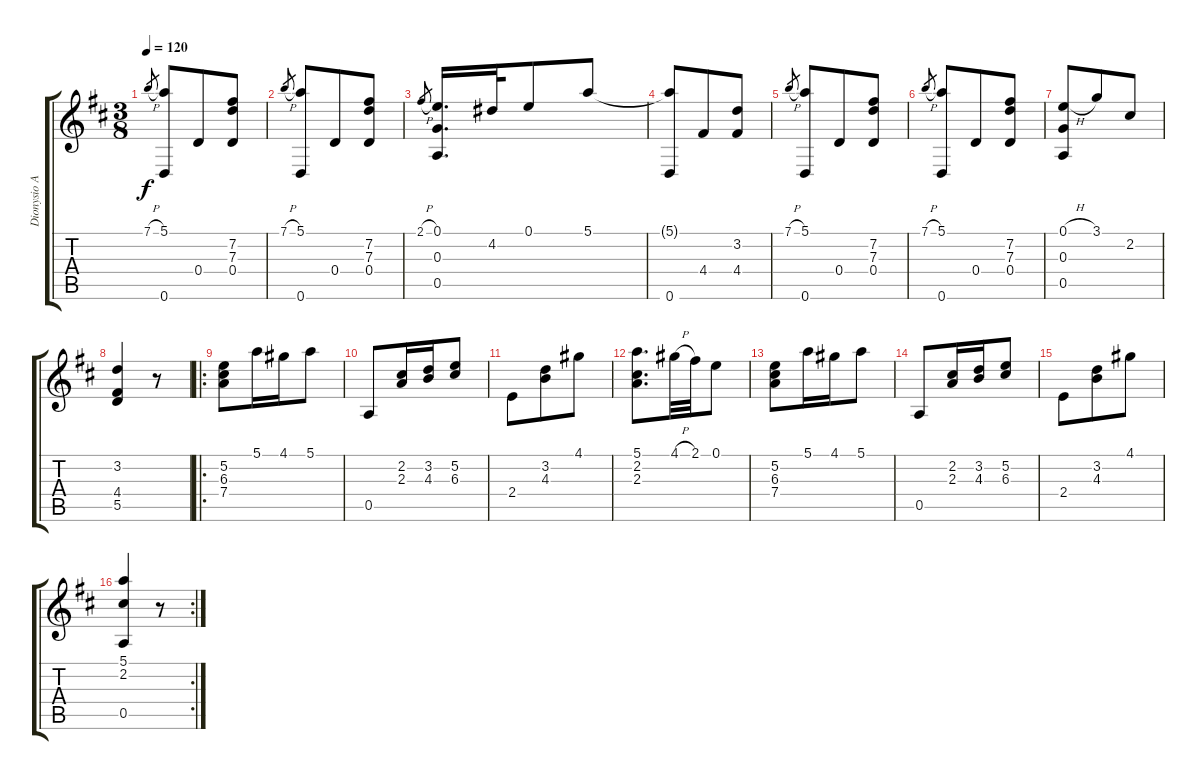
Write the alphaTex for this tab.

\track ("Dionysio Aguado" "Dionysio A") {instrument acousticguitarnylon}
\staff {score tabs}
\tuning (E4 B3 G3 D3 A2 D2) {hide}
\ts (3 8)
\tempo 120
\clef g2
\ks d
7.1{h}.8{gr dy f} (5.1 0.6).8 0.4.8 (7.2 7.3 0.4).8 |
7.1{h}.8{gr} (5.1 0.6).8 0.4.8 (7.2 7.3 0.4).8 |
2.1{h}.8{gr} (0.1 0.3 0.5).16{d} 4.2.32 0.1.8 5.1.8 |
(5.1{t} 0.6).8 4.4.8 (3.2 4.4).8 |
7.1{h}.8{gr} (5.1 0.6).8 0.4.8 (7.2 7.3 0.4).8 |
7.1{h}.8{gr} (5.1 0.6).8 0.4.8 (7.2 7.3 0.4).8 |
(0.1{h} 0.3 0.5).8 3.1.8 2.2.8 |
(3.2 4.4 5.5).4 r.8 |
\ro
(5.2 6.3 7.4).8 5.1.16 4.1.16 5.1.8 |
0.5.8 (2.2 2.3).16 (3.2 4.3).16 (5.2 6.3).8 |
2.4.8 (3.2 4.3).8 4.1.8 |
(5.1 2.2 2.3).8{d} 4.1{h}.32 2.1.32 0.1.8 |
(5.2 6.3 7.4).8 5.1.16 4.1.16 5.1.8 |
0.5.8 (2.2 2.3).16 (3.2 4.3).16 (5.2 6.3).8 |
2.4.8 (3.2 4.3).8 4.1.8 |
\rc 2
(5.1 2.2 0.5).4 r.8
